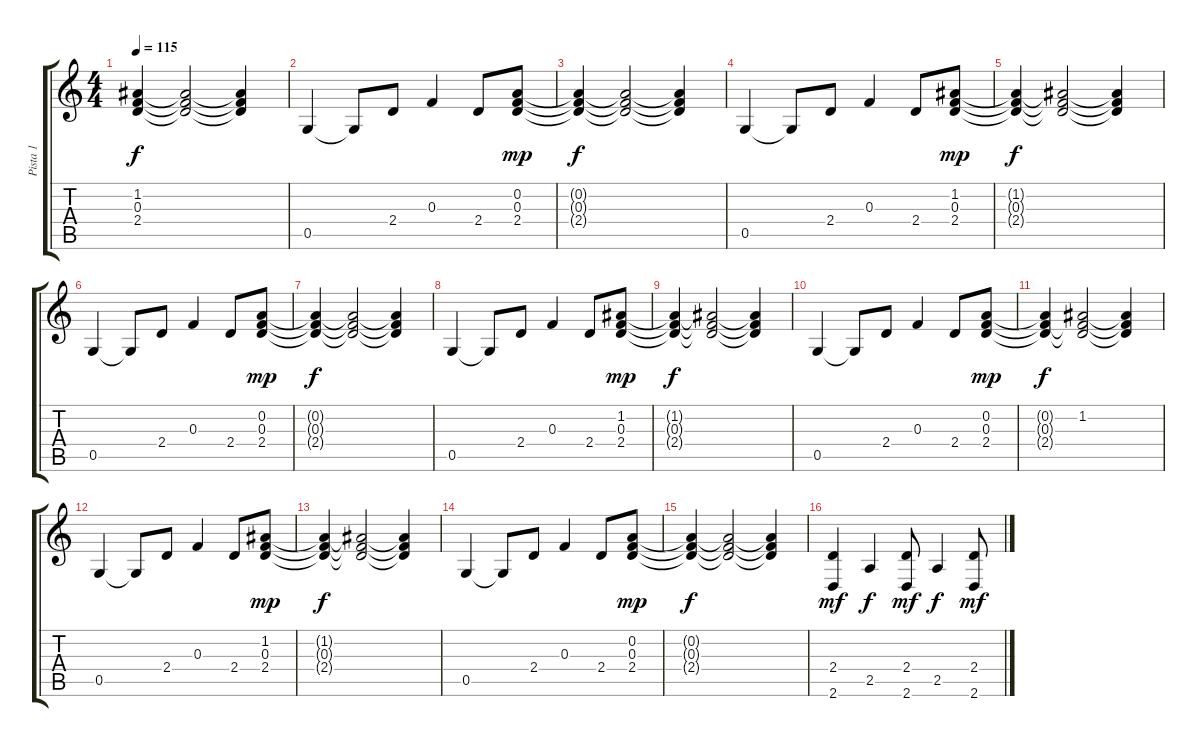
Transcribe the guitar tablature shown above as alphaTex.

\track ("Pista 1" "Pista 1") {instrument acousticguitarsteel}
\staff {score tabs}
\tuning (D4 A3 F3 C3 G2 C2) {hide}
\ts (4 4)
\tempo 115
\clef g2
\ks c
(1.2{t} 0.3{t} 2.4{t}).4{dy f} (1.2{t} 0.3{t} 2.4{t}).2 (1.2{t} 0.3{t} 2.4{t}).4 |
0.5.4 0.5{t}.8 2.4.8 0.3.4 2.4.8 (0.2 0.3 2.4).8{dy mp} |
(0.2{t} 0.3{t} 2.4{t}).4{dy f} (0.2{t} 0.3{t} 2.4{t}).2 (0.2{t} 0.3{t} 2.4{t}).4 |
0.5.4 0.5{t}.8 2.4.8 0.3.4 2.4.8 (1.2 0.3 2.4).8{dy mp} |
(1.2{t} 0.3{t} 2.4{t}).4{dy f} (1.2{t} 0.3{t} 2.4{t}).2 (1.2{t} 0.3{t} 2.4{t}).4 |
0.5.4 0.5{t}.8 2.4.8 0.3.4 2.4.8 (0.2 0.3 2.4).8{dy mp} |
(0.2{t} 0.3{t} 2.4{t}).4{dy f} (0.2{t} 0.3{t} 2.4{t}).2 (0.2{t} 0.3{t} 2.4{t}).4 |
0.5.4 0.5{t}.8 2.4.8 0.3.4 2.4.8 (1.2 0.3 2.4).8{dy mp} |
(1.2{t} 0.3{t} 2.4{t}).4{dy f} (1.2{t} 0.3{t} 2.4{t}).2 (1.2{t} 0.3{t} 2.4{t}).4 |
0.5.4 0.5{t}.8 2.4.8 0.3.4 2.4.8 (0.2 0.3 2.4).8{dy mp} |
(0.2{t} 0.3{t} 2.4{t}).4{dy f} (1.2 0.3{t} 2.4{t}).2 (1.2{t} 0.3{t} 2.4{t}).4 |
0.5.4 0.5{t}.8 2.4.8 0.3.4 2.4.8 (1.2 0.3 2.4).8{dy mp} |
(1.2{t} 0.3{t} 2.4{t}).4{dy f} (1.2{t} 0.3{t} 2.4{t}).2 (1.2{t} 0.3{t} 2.4{t}).4 |
0.5.4 0.5{t}.8 2.4.8 0.3.4 2.4.8 (0.2 0.3 2.4).8{dy mp} |
(0.2{t} 0.3{t} 2.4{t}).4{dy f} (0.2{t} 0.3{t} 2.4{t}).2 (0.2{t} 0.3{t} 2.4{t}).4 |
(2.4 2.6).4{dy mf} 2.5.4{dy f} (2.4 2.6).8{dy mf} 2.5.4{dy f} (2.4 2.6).8{dy mf}
